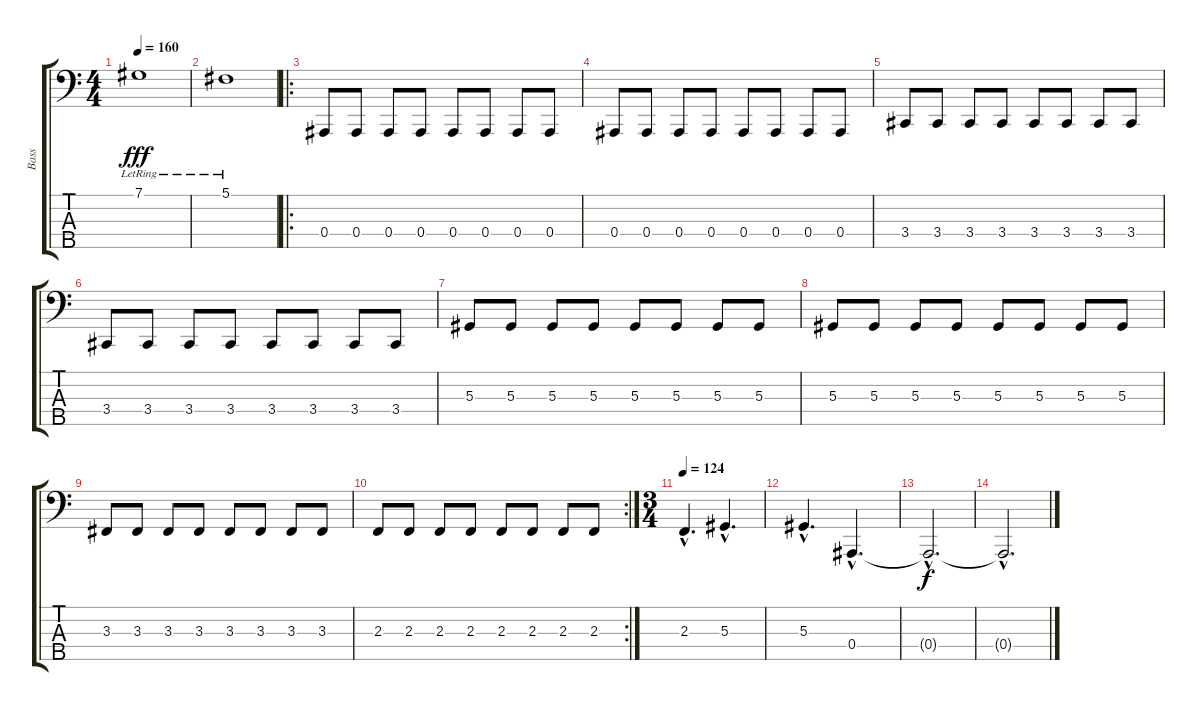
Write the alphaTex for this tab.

\track ("Bass" "Bass") {instrument electricbassfinger}
\staff {score tabs}
\tuning (Db2 Ab1 Eb1 Bb0 F0) {hide}
\ts (4 4)
\tempo 160
\clef f4
\ks c
7.1{lr}.1{dy fff} |
5.1{lr}.1 |
\ro
0.4.8 0.4.8 0.4.8 0.4.8 0.4.8 0.4.8 0.4.8 0.4.8 |
0.4.8 0.4.8 0.4.8 0.4.8 0.4.8 0.4.8 0.4.8 0.4.8 |
3.4.8 3.4.8 3.4.8 3.4.8 3.4.8 3.4.8 3.4.8 3.4.8 |
3.4.8 3.4.8 3.4.8 3.4.8 3.4.8 3.4.8 3.4.8 3.4.8 |
5.3.8 5.3.8 5.3.8 5.3.8 5.3.8 5.3.8 5.3.8 5.3.8 |
5.3.8 5.3.8 5.3.8 5.3.8 5.3.8 5.3.8 5.3.8 5.3.8 |
3.3.8 3.3.8 3.3.8 3.3.8 3.3.8 3.3.8 3.3.8 3.3.8 |
\rc 2
2.3.8 2.3.8 2.3.8 2.3.8 2.3.8 2.3.8 2.3.8 2.3.8 |
\ts (3 4)
\tempo 124
2.3{hac}.4{d} 5.3{hac}.4{d} |
5.3{hac}.4{d} 0.4{hac}.4{d} |
0.4{hac t}.2{d dy f} |
0.4{hac t}.2{d}
